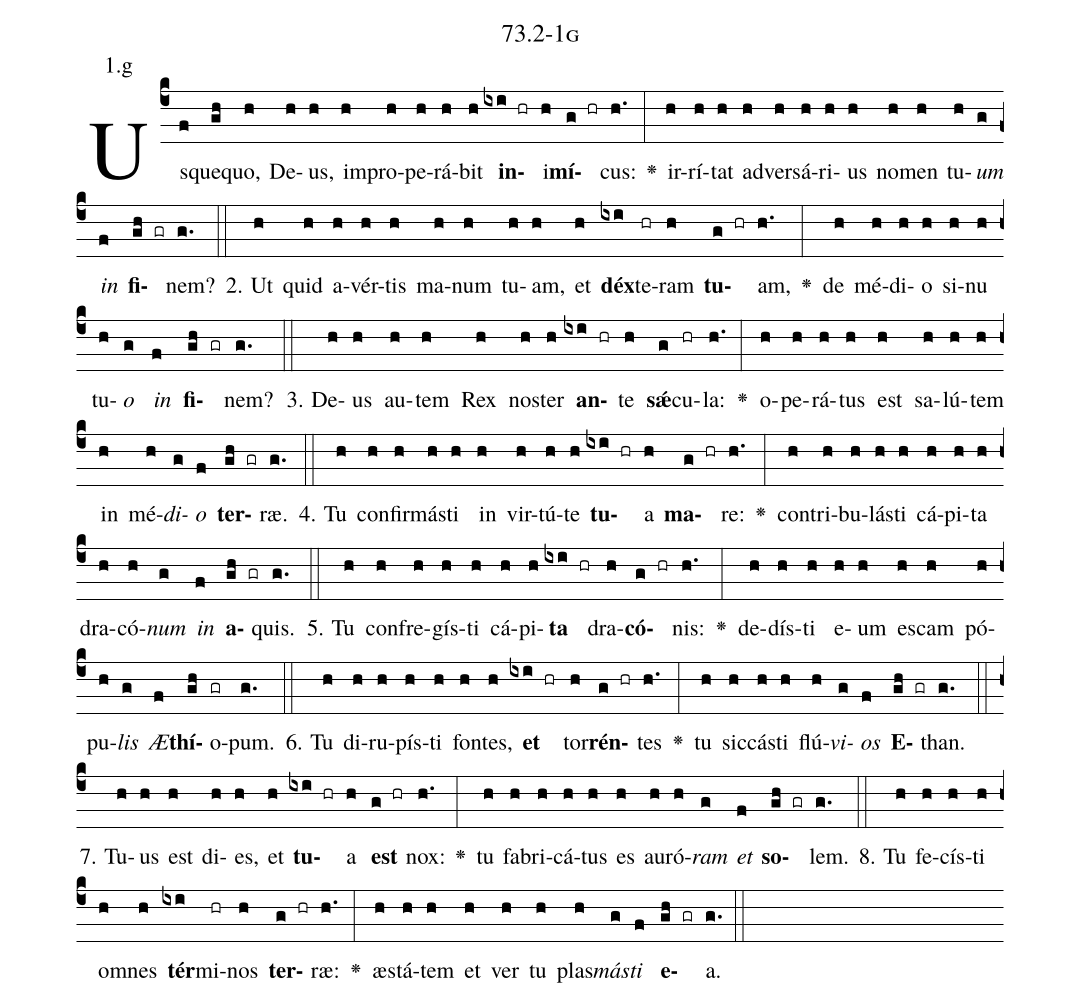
name: 73.2-1g;
annotation: 1.g;
%%
(c4)Us(f)que(gh)quo,(h) De(h)us,(h) im(h)pro(h)pe(h)rá(h)bit(h) <b>in</b>(ixi hr)i(h)<b>mí</b>(g hr)cus:(h.) <v>\greheightstar</v>(:) ir(h)rí(h)tat(h) ad(h)ver(h)sá(h)ri(h)us(h) no(h)men(h) tu(h)<i>um</i>(g) <i>in</i>(f) <b>fi</b>(gh gr)nem?(g.) (::)
2. Ut(h) quid(h) a(h)vér(h)tis(h) ma(h)num(h) tu(h)am,(h) et(h) <b>déx</b>(ixi)te(hr)ram(h) <b>tu</b>(g hr)am,(h.) <v>\greheightstar</v>(:) de(h) mé(h)di(h)o(h) si(h)nu(h) tu(h)<i>o</i>(g) <i>in</i>(f) <b>fi</b>(gh gr)nem?(g.) (::)
3. De(h)us(h) au(h)tem(h) Rex(h) nos(h)ter(h) <b>an</b>(ixi hr)te(h) <b>sǽ</b>(g)cu(hr)la:(h.) <v>\greheightstar</v>(:) o(h)pe(h)rá(h)tus(h) est(h) sa(h)lú(h)tem(h) in(h) mé(h)<i>di</i>(g)<i>o</i>(f) <b>ter</b>(gh gr)ræ.(g.) (::)
4. Tu(h) con(h)fir(h)más(h)ti(h) in(h) vir(h)tú(h)te(h) <b>tu</b>(ixi hr)a(h) <b>ma</b>(g hr)re:(h.) <v>\greheightstar</v>(:) con(h)tri(h)bu(h)lás(h)ti(h) cá(h)pi(h)ta(h) dra(h)có(h)<i>num</i>(g) <i>in</i>(f) <b>a</b>(gh gr)quis.(g.) (::)
5. Tu(h) con(h)fre(h)gís(h)ti(h) cá(h)pi(h)<b>ta</b>(ixi hr) dra(h)<b>có</b>(g hr)nis:(h.) <v>\greheightstar</v>(:) de(h)dís(h)ti(h) e(h)um(h) es(h)cam(h) pó(h)pu(h)<i>lis</i>(g) <i>Æ</i>(f)<b>thí</b>(gh)o(gr)pum.(g.) (::)
6. Tu(h) di(h)ru(h)pís(h)ti(h) fon(h)tes,(h) <b>et</b>(ixi hr) tor(h)<b>rén</b>(g hr)tes(h.) <v>\greheightstar</v>(:) tu(h) sic(h)cás(h)ti(h) flú(h)<i>vi</i>(g)<i>os</i>(f) <b>E</b>(gh gr)than.(g.) (::)
7. Tu(h)us(h) est(h) di(h)es,(h) et(h) <b>tu</b>(ixi hr)a(h) <b>est</b>(g hr) nox:(h.) <v>\greheightstar</v>(:) tu(h) fa(h)bri(h)cá(h)tus(h) es(h) au(h)ró(h)<i>ram</i>(g) <i>et</i>(f) <b>so</b>(gh gr)lem.(g.) (::)
8. Tu(h) fe(h)cís(h)ti(h) om(h)nes(h) <b>tér</b>(ixi)mi(hr)nos(h) <b>ter</b>(g hr)ræ:(h.) <v>\greheightstar</v>(:) æs(h)tá(h)tem(h) et(h) ver(h) tu(h) plas(h)<i>más</i>(g)<i>ti</i>(f) <b>e</b>(gh gr)a.(g.) (::)
